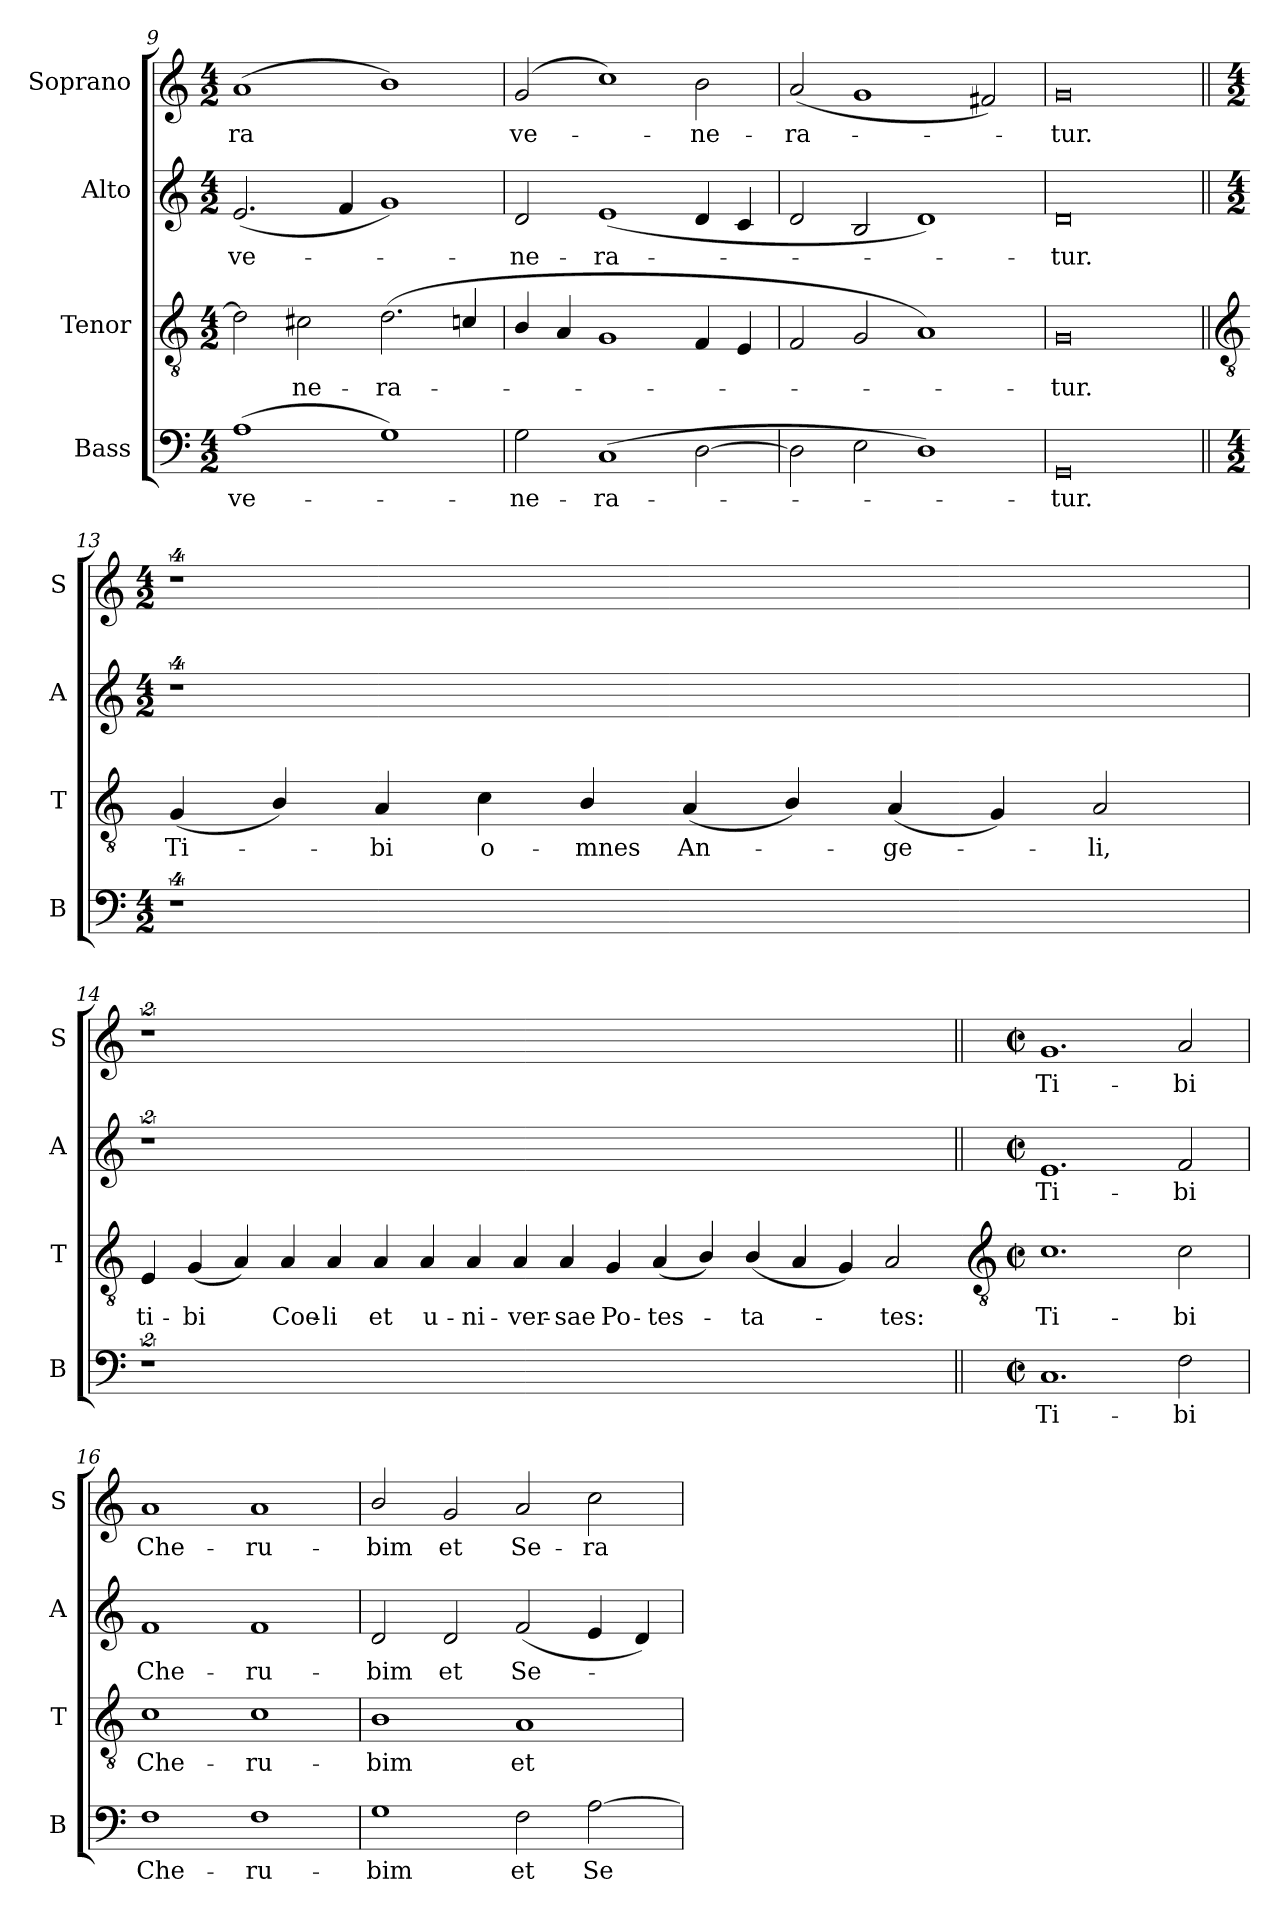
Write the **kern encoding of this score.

**kern	**text	**kern	**text	**kern	**text	**kern	**text
*part4	*part4	*part3	*part3	*part2	*part2	*part1	*part1
*staff4	*staff4	*staff3	*staff3	*staff2	*staff2	*staff1	*staff1
*I"Bass	*	*I"Tenor	*	*I"Alto	*	*I"Soprano	*
*I'B	*	*I'T	*	*I'A	*	*I'S	*
*clefF4	*	*clefGv2	*	*clefG2	*	*clefG2	*
*k[]	*	*k[]	*	*k[]	*	*k[]	*
*C:	*	*C:	*	*C:	*	*C:	*
*M4/2	*	*M4/2	*	*M4/2	*	*M4/2	*
=9	=9	=9	=9	=9	=9	=9	=9
!	!LO:LY:b	!	!	!	!LO:LY:b	!	!LO:LY:b
(>1A	ve-	2d]	.	(<2.e	ve-	(>1a	-ra
!	!	!	!LO:LY:b	!	!	!	!
.	.	2c#X	ne-	.	.	.	.
.	.	.	.	4f	.	.	.
!	!	!	!LO:LY:b	!	!	!	!
1G)	.	(<2.d	-ra-	1g)	.	1b)	.
.	.	4c/	.	.	.	.	.
=10	=10	=10	=10	=10	=10	=10	=10
!	!LO:LY:b	!	!	!	!LO:LY:b	!	!LO:LY:b
2G	ne-	4B/	.	2d	ne-	(<2g	ve-
.	.	4A	.	.	.	.	.
!	!LO:LY:b	!	!	!	!LO:LY:b	!	!
(>1C	-ra-	1G	.	(<1e	-ra-	1cc)	.
!	!	!	!	!	!	!	!LO:LY:b
[2D	.	4F	.	4d	.	2b	ne-
.	.	4E	.	4c	.	.	.
=11	=11	=11	=11	=11	=11	=11	=11
!	!	!	!	!	!	!	!LO:LY:b
2D]	.	2F	.	2d	.	(<2a	-ra-
2E	.	2G	.	2B	.	1g	.
1D)	.	1A)	.	1d)	.	.	.
.	.	.	.	.	.	2f#)	.
=12	=12	=12	=12	=12	=12	=12	=12
!	!LO:LY:b	!	!LO:LY:b	!	!LO:LY:b	!	!LO:LY:b
0GG	tur.	0G	tur.	0d	tur.	0g	tur.
!!LO:LB:g=z
=13||	=13||	=13||	=13||	=13||	=13||	=13||	=13||
*	*	*clefGv2	*	*	*	*	*
*M4/2	*	*	*	*M4/2	*	*M4/2	*
!	!	!	!LO:LY:b	!	!	!	!
4%11r	.	(<4G	Ti-	4%11r	.	4%11r	.
.	.	4B/)	.	.	.	.	.
!	!	!	!LO:LY:b	!	!	!	!
.	.	4A	bi	.	.	.	.
!	!	!	!LO:LY:b	!	!	!	!
.	.	4c	o-	.	.	.	.
!	!	!	!LO:LY:b	!	!	!	!
.	.	4B/	-mnes	.	.	.	.
!	!	!	!LO:LY:b	!	!	!	!
.	.	(<4A	An-	.	.	.	.
.	.	4B/)	.	.	.	.	.
!	!	!	!LO:LY:b	!	!	!	!
.	.	(<4A/	ge-	.	.	.	.
.	.	4G)	.	.	.	.	.
!	!	!	!LO:LY:b	!	!	!	!
.	.	2A	li,	.	.	.	.
=14	=14	=14	=14	=14	=14	=14	=14
!	!	!	!LO:LY:b	!	!	!	!
2%9r	.	4E	ti-	2%9r	.	2%9r	.
!	!	!	!LO:LY:b	!	!	!	!
.	.	(<4G	-bi	.	.	.	.
.	.	4A)	.	.	.	.	.
!	!	!	!LO:LY:b	!	!	!	!
.	.	4A	Coe-	.	.	.	.
!	!	!	!LO:LY:b	!	!	!	!
.	.	4A	-li	.	.	.	.
!	!	!	!LO:LY:b	!	!	!	!
.	.	4A	et	.	.	.	.
!	!	!	!LO:LY:b	!	!	!	!
.	.	4A	u-	.	.	.	.
!	!	!	!LO:LY:b	!	!	!	!
.	.	4A	-ni-	.	.	.	.
!	!	!	!LO:LY:b	!	!	!	!
.	.	4A	-ver-	.	.	.	.
!	!	!	!LO:LY:b	!	!	!	!
.	.	4A	-sae	.	.	.	.
!	!	!	!LO:LY:b	!	!	!	!
.	.	4G	Po-	.	.	.	.
!	!	!	!LO:LY:b	!	!	!	!
.	.	(<4A	-tes-	.	.	.	.
.	.	4B/)	.	.	.	.	.
!	!	!	!LO:LY:b	!	!	!	!
.	.	(<4B/	ta-	.	.	.	.
.	.	4A	.	.	.	.	.
.	.	4G)	.	.	.	.	.
!	!	!	!LO:LY:b	!	!	!	!
.	.	2A	tes:	.	.	.	.
!!LO:LB:g=z
=15||	=15||	=15-	=15||	=15||	=15||	=15||	=15||
*	*	*clefGv2	*	*	*	*	*
*k[]	*	*	*	*k[]	*	*k[]	*
*C:	*	*	*	*C:	*	*C:	*
*M4/2	*	*M4/2	*	*M4/2	*	*M4/2	*
*met(c|)	*	*met(c|)	*	*met(c|)	*	*met(c|)	*
!	!LO:LY:b	!	!LO:LY:b	!	!LO:LY:b	!	!LO:LY:b
1.C	Ti-	1.c	Ti-	1.e	Ti-	1.g	Ti-
!	!LO:LY:b	!	!LO:LY:b	!	!LO:LY:b	!	!LO:LY:b
2F	-bi	2c	-bi	2f	-bi	2a	-bi
=16	=16	=16	=16	=16	=16	=16	=16
!	!LO:LY:b	!	!LO:LY:b	!	!LO:LY:b	!	!LO:LY:b
1F	Che-	1c	Che-	1f	Che-	1a	Che-
!	!LO:LY:b	!	!LO:LY:b	!	!LO:LY:b	!	!LO:LY:b
1F	-ru-	1c	-ru-	1f	-ru-	1a	-ru-
=17	=17	=17	=17	=17	=17	=17	=17
!	!LO:LY:b	!	!LO:LY:b	!	!LO:LY:b	!	!LO:LY:b
1G	-bim	1B	-bim	2d	-bim	2b/	-bim
!	!	!	!	!	!LO:LY:b	!	!LO:LY:b
.	.	.	.	2d	et	2g	et
!	!LO:LY:b	!	!LO:LY:b	!	!LO:LY:b	!	!LO:LY:b
2F	et	1A	et	(<2f	Se-	2a	Se-
!	!LO:LY:b	!	!	!	!	!	!LO:LY:b
[2A	Se-	.	.	4e	.	2cc	-ra-
.	.	.	.	4d)	.	.	.
=	=	=	=	=	=	=	=
*-	*-	*-	*-	*-	*-	*-	*-
